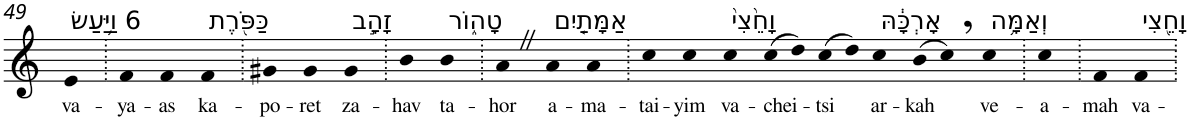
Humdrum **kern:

**kern	**text
*part1	*part1
*staff1	*staff1
*I"Piano	*
*I'Pno	*
!!LO:PB:g=z
*clefG2	*
*k[]	*
=49	=49
!LO:TX:a:t=6 וַיַּ֥עַשׂ	!
!	!LO:LY:b
4e	va-
=50.	=50.
!	!LO:LY:b
4f	-ya-
!	!LO:LY:b
4f	-as
!LO:TX:a:t=כַּפֹּ֖רֶת	!
!	!LO:LY:b
4f	ka-
=51.	=51.
!	!LO:LY:b
4g#X	-po-
!	!LO:LY:b
4g#	-ret
!LO:TX:a:t=זָהָ֣ב	!
!	!LO:LY:b
4g#	za-
=52.	=52.
!	!LO:LY:b
4b	-hav
!LO:TX:a:t=טָה֑וֹר	!
!	!LO:LY:b
4b	ta-
=53.	=53.
!	!LO:LY:b
4aZ	-hor
!LO:TX:a:t=אַמָּתַ֤יִם	!
!	!LO:LY:b
4a	a-
!	!LO:LY:b
4a	-ma-
=54.	=54.
!	!LO:LY:b
4cc	-tai-
!	!LO:LY:b
4cc	-yim
!LO:TX:a:t=וָחֵ֙צִי֙	!
!	!LO:LY:b
4cc	va-
!	!LO:LY:b
(8cc	-chei-
8dd)	.
!	!LO:LY:b
(8cc	-tsi
8dd)	.
!LO:TX:a:t=אָרְכָּ֔הּ	!
!	!LO:LY:b
4cc	ar-
!	!LO:LY:b
(8b	-kah
8cc,)	.
!LO:TX:a:t=וְאַמָּ֥ה	!
!	!LO:LY:b
4cc	ve-
=55.	=55.
!	!LO:LY:b
4cc	-a-
=56.	=56.
!	!LO:LY:b
4f	-mah
!LO:TX:a:t=וָחֵ֖צִי	!
!	!LO:LY:b
4f	va-
=.	=.
*-	*-
